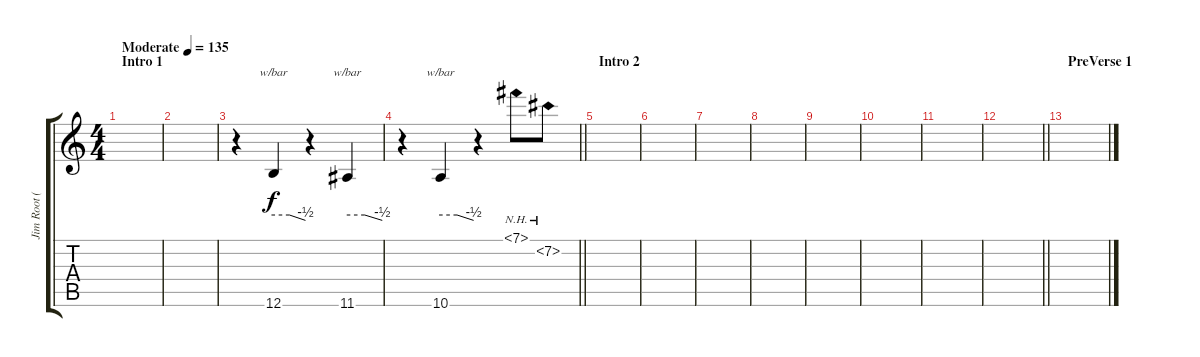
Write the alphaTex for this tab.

\track ("Jim Root (Solo)" "Jim Root (") {instrument overdrivenguitar}
\staff {score tabs}
\tuning (B3 Gb3 D3 A2 E2 B1) {hide}
\ts (4 4)
\section ("" "Intro 1")
\tempo (135 "Moderate")
\clef g2
\ks c
|
|
r.4{instrument distortionguitar} 12.6.4{tbe (custom default 0 0 30 0 60 -2)} r.4 11.6.4{tbe (custom default 0 0 30 0 60 -2)} |
\barLineRight lightlight
r.4 10.6.4{tbe (custom default 0 0 30 0 60 -2)} r.4 7.1{nh}.8{dy f} 7.2{nh}.8 |
\section ("" "Intro 2")
|
|
|
|
|
|
|
\barLineRight lightlight
|
\section ("" "PreVerse 1")
